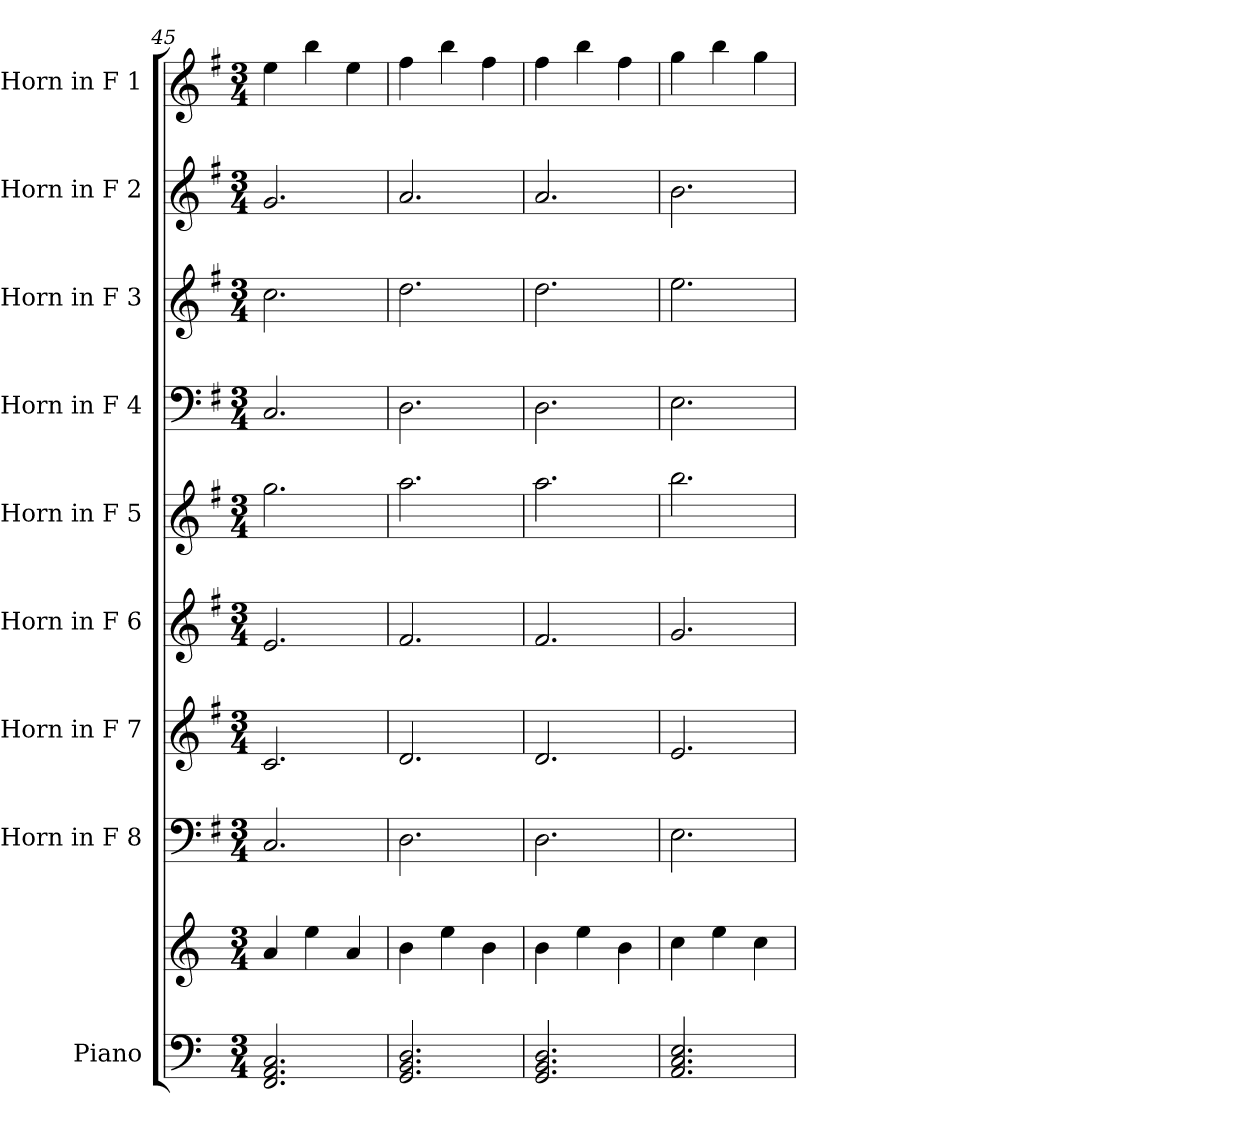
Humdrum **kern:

**kern	**kern	**kern	**kern	**kern	**kern	**kern	**kern	**kern	**kern
*part9	*part9	*part8	*part7	*part6	*part5	*part4	*part3	*part2	*part1
*staff10	*staff9	*staff8	*staff7	*staff6	*staff5	*staff4	*staff3	*staff2	*staff1
*I"Piano	*	*I"Horn in F 8	*I"Horn in F 7	*I"Horn in F 6	*I"Horn in F 5	*I"Horn in F 4	*I"Horn in F 3	*I"Horn in F 2	*I"Horn in F 1
*I'Pno.	*	*	*	*	*	*	*	*	*
*clefF4	*clefG2	*clefF4	*clefG2	*clefG2	*clefG2	*clefF4	*clefG2	*clefG2	*clefG2
*	*	*ITrd4c7	*ITrd4c7	*ITrd4c7	*ITrd4c7	*ITrd4c7	*ITrd4c7	*ITrd4c7	*ITrd4c7
*k[]	*k[]	*k[]	*k[]	*k[]	*k[]	*k[]	*k[]	*k[]	*k[]
*M3/4	*M3/4	*M3/4	*M3/4	*M3/4	*M3/4	*M3/4	*M3/4	*M3/4	*M3/4
=45	=45	=45	=45	=45	=45	=45	=45	=45	=45
2.FF/ 2.AA/ 2.C/	4a/	2.FF/	2.F/	2.A/	2.cc\	2.FF/	2.f\	2.c/	4a\
.	4ee\	.	.	.	.	.	.	.	4ee\
.	4a/	.	.	.	.	.	.	.	4a\
=46	=46	=46	=46	=46	=46	=46	=46	=46	=46
2.GG/ 2.BB/ 2.D/	4b\	2.GG\	2.G/	2.B/	2.dd\	2.GG\	2.g\	2.d/	4b\
.	4ee\	.	.	.	.	.	.	.	4ee\
.	4b\	.	.	.	.	.	.	.	4b\
=47	=47	=47	=47	=47	=47	=47	=47	=47	=47
2.GG/ 2.BB/ 2.D/	4b\	2.GG\	2.G/	2.B/	2.dd\	2.GG\	2.g\	2.d/	4b\
.	4ee\	.	.	.	.	.	.	.	4ee\
.	4b\	.	.	.	.	.	.	.	4b\
=48	=48	=48	=48	=48	=48	=48	=48	=48	=48
2.AA/ 2.C/ 2.E/	4cc\	2.AA\	2.A/	2.c/	2.ee\	2.AA\	2.a\	2.e\	4cc\
.	4ee\	.	.	.	.	.	.	.	4ee\
.	4cc\	.	.	.	.	.	.	.	4cc\
=	=	=	=	=	=	=	=	=	=
*-	*-	*-	*-	*-	*-	*-	*-	*-	*-
